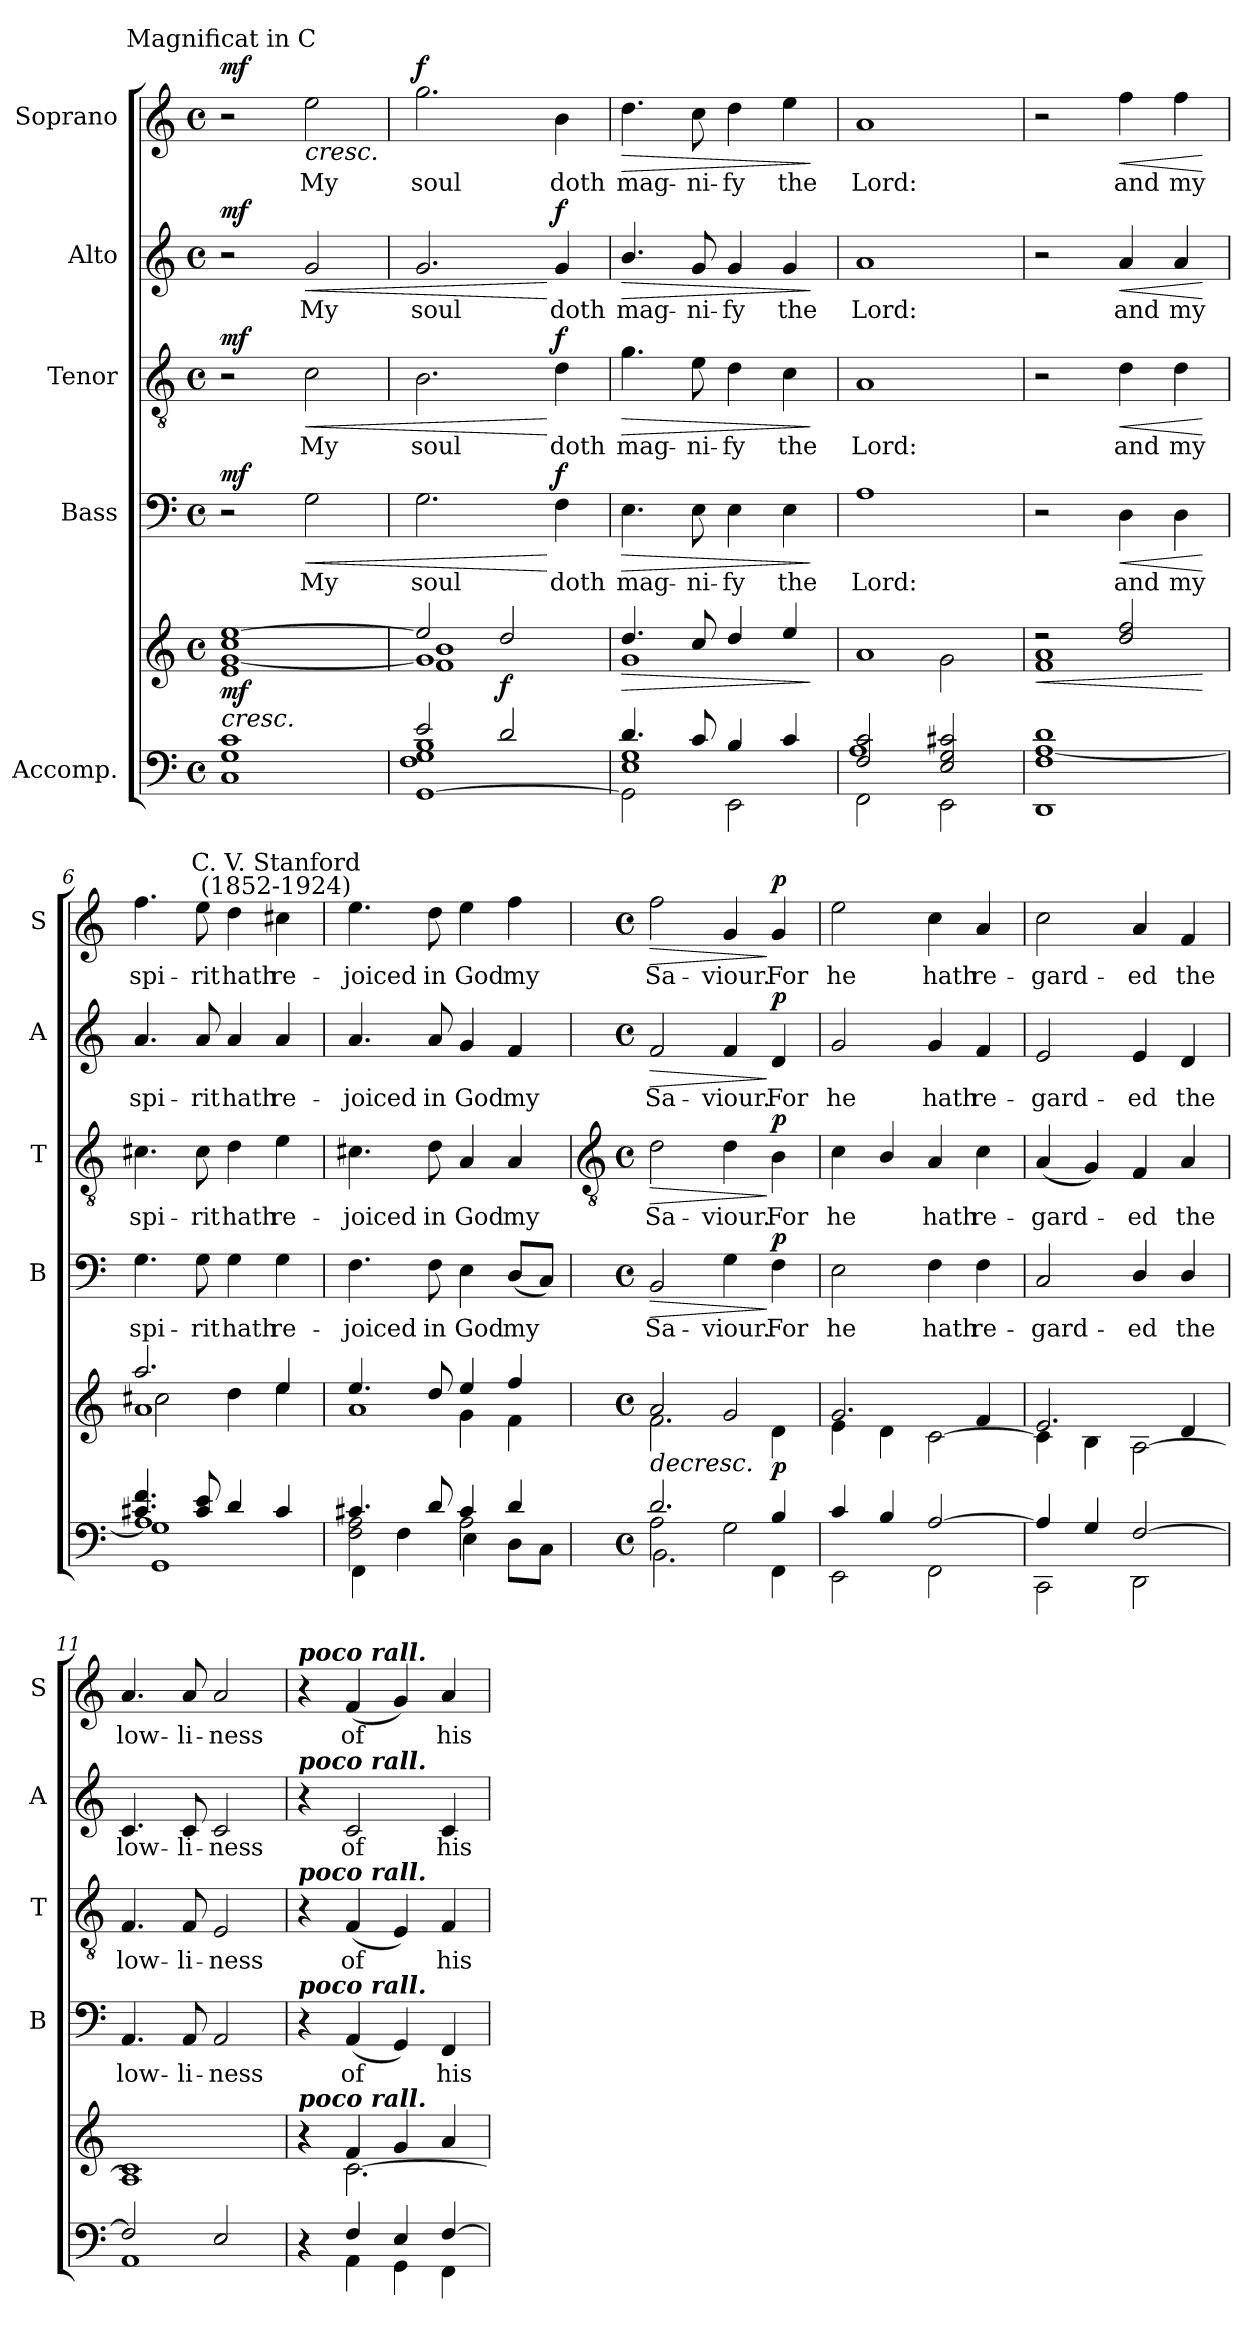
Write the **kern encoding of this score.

**kern	**kern	**dynam	**kern	**text	**dynam	**kern	**text	**dynam	**kern	**text	**dynam	**kern	**text	**dynam
*part5	*part5	*part5	*part4	*part4	*part4	*part3	*part3	*part3	*part2	*part2	*part2	*part1	*part1	*part1
*staff6	*staff5	*staff5/6	*staff4	*staff4	*staff4	*staff3	*staff3	*staff3	*staff2	*staff2	*staff2	*staff1	*staff1	*staff1
*I"Accomp.	*	*	*I"Bass	*	*	*I"Tenor	*	*	*I"Alto	*	*	*I"Soprano	*	*
*	*	*	*I'B	*	*	*I'T	*	*	*I'A	*	*	*I'S	*	*
*clefF4	*clefG2	*	*clefF4	*	*	*clefGv2	*	*	*clefG2	*	*	*clefG2	*	*
*k[]	*k[]	*	*k[]	*	*	*k[]	*	*	*k[]	*	*	*k[]	*	*
*C:	*C:	*	*C:	*	*	*C:	*	*	*C:	*	*	*C:	*	*
*M4/4	*M4/4	*	*M4/4	*	*	*M4/4	*	*	*M4/4	*	*	*M4/4	*	*
*met(c)	*met(c)	*	*met(c)	*	*	*met(c)	*	*	*met(c)	*	*	*met(c)	*	*
=1	=1	=1	=1	=1	=1	=1	=1	=1	=1	=1	=1	=1	=1	=1
*^	*^	*	*	*	*	*	*	*	*	*	*	*	*	*
*	*^	*	*^	*	*	*	*	*	*	*	*	*	*	*	*	*
!	!	!	!	!	!	!	!	!	!	!	!	!	!	!	!	!LO:TX:a:cj:t=Magnificat in C	!	!
!	!	!	!	!	!	!LO:HP:b	!	!	!	!	!	!	!	!	!	!	!	!
!	!	!	!	!	!	!LO:DY:n=1:b	!	!	!LO:DY:b	!	!	!LO:DY:b	!	!	!LO:DY:b	!	!	!LO:DY:b
1c/	1G\	1C\	[1ee/	[1g\	1e\ 1cc\	< mf	2r	.	mf	2r	.	mf	2r	.	mf	2r	.	mf
!	!	!	!	!	!	!	!	!LO:LY:b	!LO:HP:b	!	!LO:LY:b	!LO:HP:b	!	!LO:LY:b	!LO:HP:b	!	!LO:LY:b	!LO:HP:b
.	.	.	.	.	.	.	2G	My	<	2c	My	<	2g	My	<	2ee	My	<
=2	=2	=2	=2	=2	=2	=2	=2	=2	=2	=2	=2	=2	=2	=2	=2	=2	=2	=2
!	!	!	!	!	!	!	!	!LO:LY:b	!	!	!LO:LY:b	!	!	!LO:LY:b	!	!	!LO:LY:b	!LO:DY:b
2e/	1F\ 1G\ 1B\	[1GG\	2ee/]	1g\]	1f\ 1b\	.	2.G	soul	.	2.B	soul	.	2.g	soul	.	2.gg	soul	f
!	!	!	!	!	!	!LO:DY:b	!	!	!	!	!	!	!	!	!	!	!	!
2d/	.	.	2dd/	.	.	f	.	.	.	.	.	.	.	.	.	.	.	.
!	!	!	!	!	!	!	!	!LO:LY:b	!LO:DY:n=1:b	!	!LO:LY:b	!LO:DY:n=1:b	!	!LO:LY:b	!LO:DY:n=1:b	!	!LO:LY:b	!
.	.	.	.	.	.	.	4F	doth	[ f	4d	doth	[ f	4g	doth	[ f	4b	doth	[
*v	*v	*v	*	*	*	*	*	*	*	*	*	*	*	*	*	*	*	*
*	*v	*v	*v	*	*	*	*	*	*	*	*	*	*	*	*	*
.	.	[	.	.	.	.	.	.	.	.	.	.	.	.
=3	=3	=3	=3	=3	=3	=3	=3	=3	=3	=3	=3	=3	=3	=3
*^	*	*	*	*	*	*	*	*	*	*	*	*	*	*
*	*^	*	*	*	*	*	*	*	*	*	*	*	*	*	*
!	!	!	!	!LO:HP:b	!	!LO:LY:b	!LO:HP:b	!	!LO:LY:b	!LO:HP:b	!	!LO:LY:b	!LO:HP:b	!	!LO:LY:b	!LO:HP:b
*	*	*	*^	*	*	*	*	*	*	*	*	*	*	*	*	*
*	*	*	*	*^	*	*	*	*	*	*	*	*	*	*	*	*	*
4.d	1E\ 1G\	2GG\]	4.dd/	1ryy	1g\	>	4.E	mag-	>	4.g	mag-	>	4.b/	mag-	>	4.dd	mag-	>
!	!	!	!	!	!	!	!	!LO:LY:b	!	!	!LO:LY:b	!	!	!LO:LY:b	!	!	!LO:LY:b	!
8c/	.	.	8cc/	.	.	.	8E	-ni-	.	8e	-ni-	.	8g	-ni-	.	8cc	-ni-	.
!	!	!	!	!	!	!	!	!LO:LY:b	!	!	!LO:LY:b	!	!	!LO:LY:b	!	!	!LO:LY:b	!
4B/	.	2EE\	4dd/	.	.	.	4E	-fy	.	4d	-fy	.	4g	-fy	.	4dd	-fy	.
!	!	!	!	!	!	!	!	!LO:LY:b	!	!	!LO:LY:b	!	!	!LO:LY:b	!	!	!LO:LY:b	!
4c/	.	.	4ee/	.	.	.	4E	the	.	4c	the	.	4g	the	.	4ee	the	.
*v	*v	*v	*	*	*	*	*	*	*	*	*	*	*	*	*	*	*	*
*	*v	*v	*v	*	*	*	*	*	*	*	*	*	*	*	*	*
.	.	]	.	.	]	.	.	]	.	.	]	.	.	]
=4	=4	=4	=4	=4	=4	=4	=4	=4	=4	=4	=4	=4	=4	=4
*^	*^	*	*	*	*	*	*	*	*	*	*	*	*	*
*	*^	*	*^	*	*	*	*	*	*	*	*	*	*	*	*	*
!	!	!	!	!	!	!	!	!LO:LY:b	!	!	!LO:LY:b	!	!	!LO:LY:b	!	!	!LO:LY:b	!
2F/ 2c/	1A\	2FF\	1a/	1ryy	2ryy	.	1A	Lord:	.	1A	Lord:	.	1a	Lord:	.	1a	Lord:	.
2E/ 2G/ 2c#X/	.	2EE\	.	.	2g\	.	.	.	.	.	.	.	.	.	.	.	.	.
=5	=5	=5	=5	=5	=5	=5	=5	=5	=5	=5	=5	=5	=5	=5	=5	=5	=5	=5
!	!	!	!	!	!	!LO:HP:b	!	!	!	!	!	!	!	!	!	!	!	!
1F/ 1d/	[1A\	1DD\	2r	1ryy	1f\ 1a\	<	2r	.	.	2r	.	.	2r	.	.	2r	.	.
!	!	!	!	!	!	!	!	!LO:LY:b	!LO:HP:b	!	!LO:LY:b	!LO:HP:b	!	!LO:LY:b	!LO:HP:b	!	!LO:LY:b	!LO:HP:b
.	.	.	2dd/ 2ff/	.	.	.	4D	and	<	4d	and	<	4a	and	<	4ff	and	<
!	!	!	!	!	!	!	!	!LO:LY:b	!	!	!LO:LY:b	!	!	!LO:LY:b	!	!	!LO:LY:b	!
.	.	.	.	.	.	.	4D\	my	.	4d	my	.	4a	my	.	4ff	my	.
*v	*v	*v	*	*	*	*	*	*	*	*	*	*	*	*	*	*	*	*
*	*v	*v	*v	*	*	*	*	*	*	*	*	*	*	*	*	*
.	.	[	.	.	[	.	.	[	.	.	[	.	.	[
=6	=6	=6	=6	=6	=6	=6	=6	=6	=6	=6	=6	=6	=6	=6
*^	*^	*	*	*	*	*	*	*	*	*	*	*	*	*
*	*^	*	*^	*	*	*	*	*	*	*	*	*	*	*	*	*
!	!	!	!	!	!	!	!	!LO:LY:b	!	!	!LO:LY:b	!	!	!LO:LY:b	!	!	!LO:LY:b	!
4.c#X/ 4.f/	1A\]	1GG\ 1G\	2.aa	1a\	2cc#X\	.	4.G	spi-	.	4.c#X	spi-	.	4.a	spi-	.	4.ff	spi-	.
!	!	!	!	!	!	!	!	!LO:LY:b	!	!	!LO:LY:b	!	!	!LO:LY:b	!	!	!LO:LY:b	!
8c#/ 8e/	.	.	.	.	.	.	8G	-rit	.	8c#	-rit	.	8a	-rit	.	8ee	-rit	.
!	!	!	!	!	!	!	!	!LO:LY:b	!	!	!LO:LY:b	!	!	!LO:LY:b	!	!	!LO:LY:b	!
4d/	.	.	.	.	4dd\	.	4G	hath	.	4d	hath	.	4a	hath	.	4dd	hath	.
!	!	!	!	!	!	!	!	!	!	!	!	!	!	!	!	!LO:TX:a:cj:t=C. V. Stanford\n(1852-1924)	!	!
!	!	!	!	!	!	!	!	!LO:LY:b	!	!	!LO:LY:b	!	!	!LO:LY:b	!	!	!LO:LY:b	!
4c#/	.	.	4ee/	.	4ee\	.	4G	re-	.	4e	re-	.	4a	re-	.	4cc#X	re-	.
=7	=7	=7	=7	=7	=7	=7	=7	=7	=7	=7	=7	=7	=7	=7	=7	=7	=7	=7
!	!	!	!	!	!	!	!	!LO:LY:b	!	!	!LO:LY:b	!	!	!LO:LY:b	!	!	!LO:LY:b	!
4.c#X/	2F\ 2A\	4FF\	4.ee/	1a\	2ryy	.	4.F	-joiced	.	4.c#X	-joiced	.	4.a	-joiced	.	4.ee	-joiced	.
.	.	4F\	.	.	.	.	.	.	.	.	.	.	.	.	.	.	.	.
!	!	!	!	!	!	!	!	!LO:LY:b	!	!	!LO:LY:b	!	!	!LO:LY:b	!	!	!LO:LY:b	!
8d/	.	.	8dd/	.	.	.	8F	in	.	8d	in	.	8a	in	.	8dd	in	.
!	!	!	!	!	!	!	!	!LO:LY:b	!	!	!LO:LY:b	!	!	!LO:LY:b	!	!	!LO:LY:b	!
4c#/	2A\	4E\	4ee/	.	4g\	.	4E	God	.	4A	God	.	4g	God	.	4ee	God	.
!	!	!	!	!	!	!	!	!LO:LY:b	!	!	!LO:LY:b	!	!	!LO:LY:b	!	!	!LO:LY:b	!
4d/	.	8D\L	4ff	.	4f\	.	(<8DL	my	.	4A	my	.	4f	my	.	4ff	my	.
.	.	8C\J	.	.	.	.	8CJ)	.	.	.	.	.	.	.	.	.	.	.
!!LO:LB:g=z
=8	=8	=8	=8	=8	=8	=8	=8	=8	=8	=8	=8	=8	=8	=8	=8	=8	=8	=8
*	*	*	*	*	*	*	*	*	*	*clefGv2	*	*	*	*	*	*	*	*
*M4/4	*	*	*M4/4	*	*	*	*M4/4	*	*	*M4/4	*	*	*M4/4	*	*	*M4/4	*	*
*met(c)	*	*	*met(c)	*	*	*	*met(c)	*	*	*met(c)	*	*	*met(c)	*	*	*met(c)	*	*
!	!	!	!	!	!	!LO:HP:b	!	!LO:LY:b	!LO:HP:b	!	!LO:LY:b	!LO:HP:b	!	!LO:LY:b	!LO:HP:b	!	!LO:LY:b	!LO:HP:b
2.d/	2A\	2.BB\	2a/	1ryy	2.f\	>	2BB	Sa-	>	2d	Sa-	>	2f	Sa-	>	2ff	Sa-	>
!	!	!	!	!	!	!	!	!LO:LY:b	!	!	!LO:LY:b	!	!	!LO:LY:b	!	!	!LO:LY:b	!
.	2G\	.	2g/	.	.	.	4G	-viour.	.	4d	-viour.	.	4f	-viour.	.	4g	-viour.	.
!	!	!	!	!	!	!LO:DY:b	!	!LO:LY:b	!LO:DY:n=1:b	!	!LO:LY:b	!LO:DY:n=1:b	!	!LO:LY:b	!LO:DY:n=1:b	!	!LO:LY:b	!LO:DY:n=1:b
4B/	.	4FF\	.	.	4d\	p	4F	For	] p	4B	For	] p	4d	For	] p	4g	For	] p
*v	*v	*v	*	*	*	*	*	*	*	*	*	*	*	*	*	*	*	*
*	*v	*v	*v	*	*	*	*	*	*	*	*	*	*	*	*	*
.	.	]	.	.	.	.	.	.	.	.	.	.	.	.
=9	=9	=9	=9	=9	=9	=9	=9	=9	=9	=9	=9	=9	=9	=9
*^	*^	*	*	*	*	*	*	*	*	*	*	*	*	*
*	*^	*	*^	*	*	*	*	*	*	*	*	*	*	*	*	*
!	!	!	!	!	!	!	!	!LO:LY:b	!	!	!LO:LY:b	!	!	!LO:LY:b	!	!	!LO:LY:b	!
4c/	1ryy	2EE\	2.g/	1ryy	4e\	.	2E	he	.	4c	he	.	2g	he	.	2ee	he	.
4B/	.	.	.	.	4d\	.	.	.	.	4B/	.	.	.	.	.	.	.	.
!	!	!	!	!	!	!	!	!LO:LY:b	!	!	!LO:LY:b	!	!	!LO:LY:b	!	!	!LO:LY:b	!
[2A/	.	2FF\	.	.	[2c\	.	4F	hath	.	4A	hath	.	4g	hath	.	4cc	hath	.
!	!	!	!	!	!	!	!	!LO:LY:b	!	!	!LO:LY:b	!	!	!LO:LY:b	!	!	!LO:LY:b	!
.	.	.	4f/	.	.	.	4F	re-	.	4c	re-	.	4f	re-	.	4a	re-	.
=10	=10	=10	=10	=10	=10	=10	=10	=10	=10	=10	=10	=10	=10	=10	=10	=10	=10	=10
!	!	!	!	!	!	!	!	!LO:LY:b	!	!	!LO:LY:b	!	!	!LO:LY:b	!	!	!LO:LY:b	!
4A/]	1ryy	2CC\	2.e/	1ryy	4c\]	.	2C	-gard-	.	(<4A	-gard-	.	2e	-gard-	.	2cc	-gard-	.
4G/	.	.	.	.	4B\	.	.	.	.	4G)	.	.	.	.	.	.	.	.
!	!	!	!	!	!	!	!	!LO:LY:b	!	!	!LO:LY:b	!	!	!LO:LY:b	!	!	!LO:LY:b	!
[2F/	.	2DD\	.	.	[2A\	.	4D/	-ed	.	4F	ed	.	4e	-ed	.	4a	-ed	.
!	!	!	!	!	!	!	!	!LO:LY:b	!	!	!LO:LY:b	!	!	!LO:LY:b	!	!	!LO:LY:b	!
.	.	.	4d/	.	.	.	4D/	the	.	4A	the	.	4d	the	.	4f	the	.
=11	=11	=11	=11	=11	=11	=11	=11	=11	=11	=11	=11	=11	=11	=11	=11	=11	=11	=11
!	!	!	!	!	!	!	!	!LO:LY:b	!	!	!LO:LY:b	!	!	!LO:LY:b	!	!	!LO:LY:b	!
2F/]	1ryy	1AA\	1c/	1ryy	1A\]	.	4.AA	low-	.	4.F	low-	.	4.c	low-	.	4.a	low-	.
!	!	!	!	!	!	!	!	!LO:LY:b	!	!	!LO:LY:b	!	!	!LO:LY:b	!	!	!LO:LY:b	!
.	.	.	.	.	.	.	8AA	-li-	.	8F	-li-	.	8c	-li-	.	8a	-li-	.
!	!	!	!	!	!	!	!	!LO:LY:b	!	!	!LO:LY:b	!	!	!LO:LY:b	!	!	!LO:LY:b	!
2E/	.	.	.	.	.	.	2AA	-ness	.	2E	-ness	.	2c	-ness	.	2a	-ness	.
=12	=12	=12	=12	=12	=12	=12	=12	=12	=12	=12	=12	=12	=12	=12	=12	=12	=12	=12
!	!	!	!	!	!	!	!	!	!	!	!	!	!	!	!	!LO:TX:a:Bi:t=poco rall.	!	!
!	!	!	!	!	!	!	!	!	!	!	!	!	!LO:TX:a:Bi:t=poco rall.	!	!	!	!	!
!	!	!	!	!	!	!	!	!	!	!LO:TX:a:Bi:t=poco rall.	!	!	!	!	!	!	!	!
!	!	!	!	!	!	!	!LO:TX:a:Bi:t=poco rall.	!	!	!	!	!	!	!	!	!	!	!
!	!	!	!LO:TX:a:Bi:t=poco rall.	!	!	!	!	!	!	!	!	!	!	!	!	!	!	!
4r	1ryy	4r	4r	1ryy	4r	.	4r	.	.	4r	.	.	4r	.	.	4r	.	.
!	!	!	!	!	!	!	!	!LO:LY:b	!	!	!LO:LY:b	!	!	!LO:LY:b	!	!	!LO:LY:b	!
4F/	.	4AA\	4f/	.	[2.c\	.	(<4AA	of	.	(<4F	of	.	2c	of	.	(<4f	of	.
4E/	.	4GG\	4g/	.	.	.	4GG)	.	.	4E)	.	.	.	.	.	4g)	.	.
!	!	!	!	!	!	!	!	!LO:LY:b	!	!	!LO:LY:b	!	!	!LO:LY:b	!	!	!LO:LY:b	!
[4F/	.	4FF\	4a/	.	.	.	4FF	his	.	4F	his	.	4c	his	.	4a	his	.
*v	*v	*v	*	*	*	*	*	*	*	*	*	*	*	*	*	*	*	*
*	*v	*v	*v	*	*	*	*	*	*	*	*	*	*	*	*	*
=	=	=	=	=	=	=	=	=	=	=	=	=	=	=
*-	*-	*-	*-	*-	*-	*-	*-	*-	*-	*-	*-	*-	*-	*-
